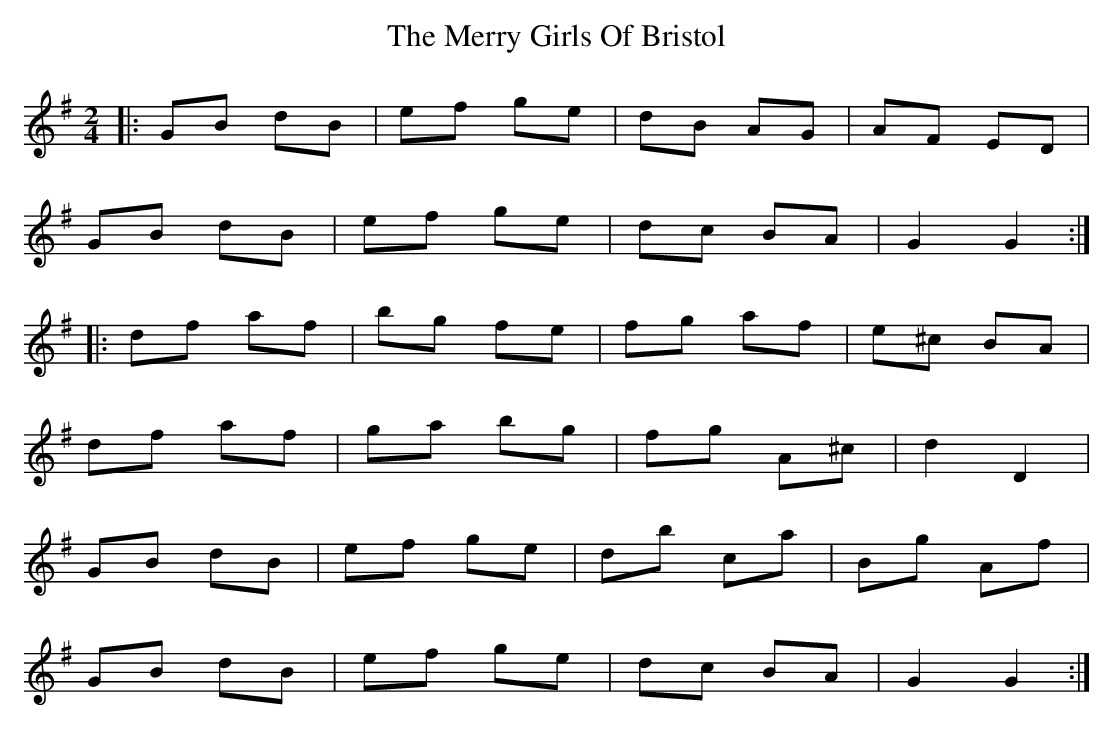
X:1
T: The Merry Girls Of Bristol
M: 2/4
L: 1/8
K: Gmaj
|:GB dB|ef ge|dB AG|AF ED|
GB dB|ef ge|dc BA|G2 G2:|
|:df af|bg fe|fg af|e^c BA|
df af|ga bg|fg A^c|d2 D2|
GB dB|ef ge|db ca|Bg Af|
GB dB|ef ge|dc BA|G2 G2:|
